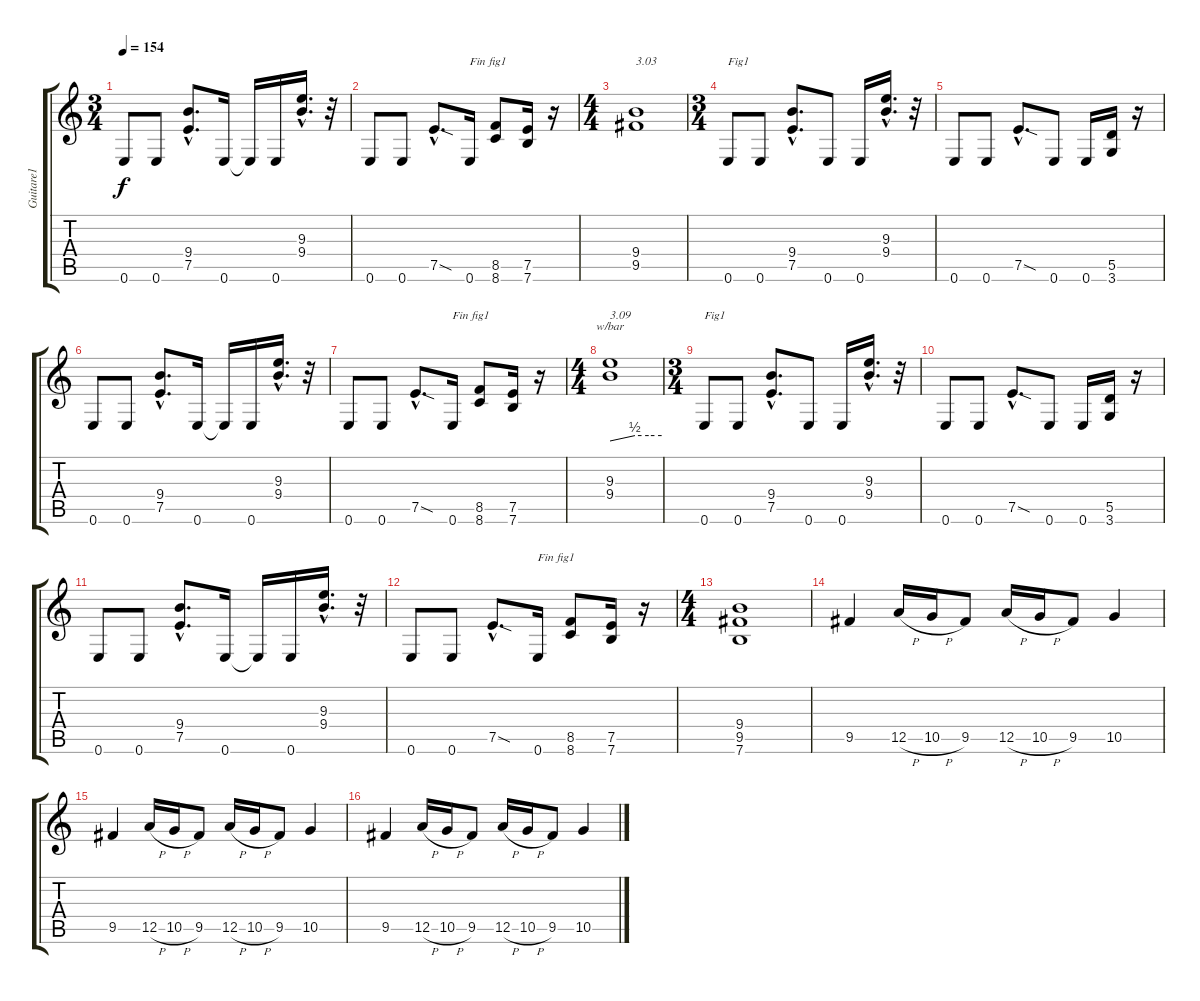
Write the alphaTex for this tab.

\track ("Guitare1" "Guitare1") {instrument overdrivenguitar}
\staff {score tabs}
\tuning (E4 B3 G3 D3 A2 E2) {hide}
\ts (3 4)
\tempo 154
\clef g2
\ks c
0.6.8{dy f} 0.6.8 (9.4{hac} 7.5{hac}).8{d} 0.6.16 0.6{t}.16 0.6.16 (9.3{hac} 9.4{hac}).16{d} r.32 |
0.6.8 0.6.8 7.5{sod hac}.8{d} 0.6.16{txt "Fin fig1"} (8.5 8.6).8 (7.5 7.6).16 r.16 |
\ts (4 4)
(9.4 9.5).1{txt "3.03"} |
\ts (3 4)
0.6.8{txt "Fig1"} 0.6.8 (9.4{hac} 7.5{hac}).8{d} 0.6.8 0.6.16 (9.3{hac} 9.4{hac}).16{d} r.32 |
0.6.8 0.6.8 7.5{sod hac}.8{d} 0.6.8 0.6.16 (5.5 3.6).16 r.16 |
0.6.8 0.6.8 (9.4{hac} 7.5{hac}).8{d} 0.6.16 0.6{t}.16 0.6.16 (9.3{hac} 9.4{hac}).16{d} r.32 |
0.6.8 0.6.8 7.5{sod hac}.8{d} 0.6.16{txt "Fin fig1"} (8.5 8.6).8 (7.5 7.6).16 r.16 |
\ts (4 4)
(9.3 9.4).1{tbe (custom default 0 0 29 2 45 2 60 2) txt "3.09"} |
\ts (3 4)
0.6.8{txt "Fig1"} 0.6.8 (9.4{hac} 7.5{hac}).8{d} 0.6.8 0.6.16 (9.3{hac} 9.4{hac}).16{d} r.32 |
0.6.8 0.6.8 7.5{sod hac}.8{d} 0.6.8 0.6.16 (5.5 3.6).16 r.16 |
0.6.8 0.6.8 (9.4{hac} 7.5{hac}).8{d} 0.6.16 0.6{t}.16 0.6.16 (9.3{hac} 9.4{hac}).16{d} r.32 |
0.6.8 0.6.8 7.5{sod hac}.8{d} 0.6.16{txt "Fin fig1"} (8.5 8.6).8 (7.5 7.6).16 r.16 |
\ts (4 4)
(9.4 9.5 7.6).1 |
9.5.4 12.5{h}.16 10.5{h}.16 9.5.8 12.5{h}.16 10.5{h}.16 9.5.8 10.5.4 |
9.5.4 12.5{h}.16 10.5{h}.16 9.5.8 12.5{h}.16 10.5{h}.16 9.5.8 10.5.4 |
9.5.4 12.5{h}.16 10.5{h}.16 9.5.8 12.5{h}.16 10.5{h}.16 9.5.8 10.5.4
